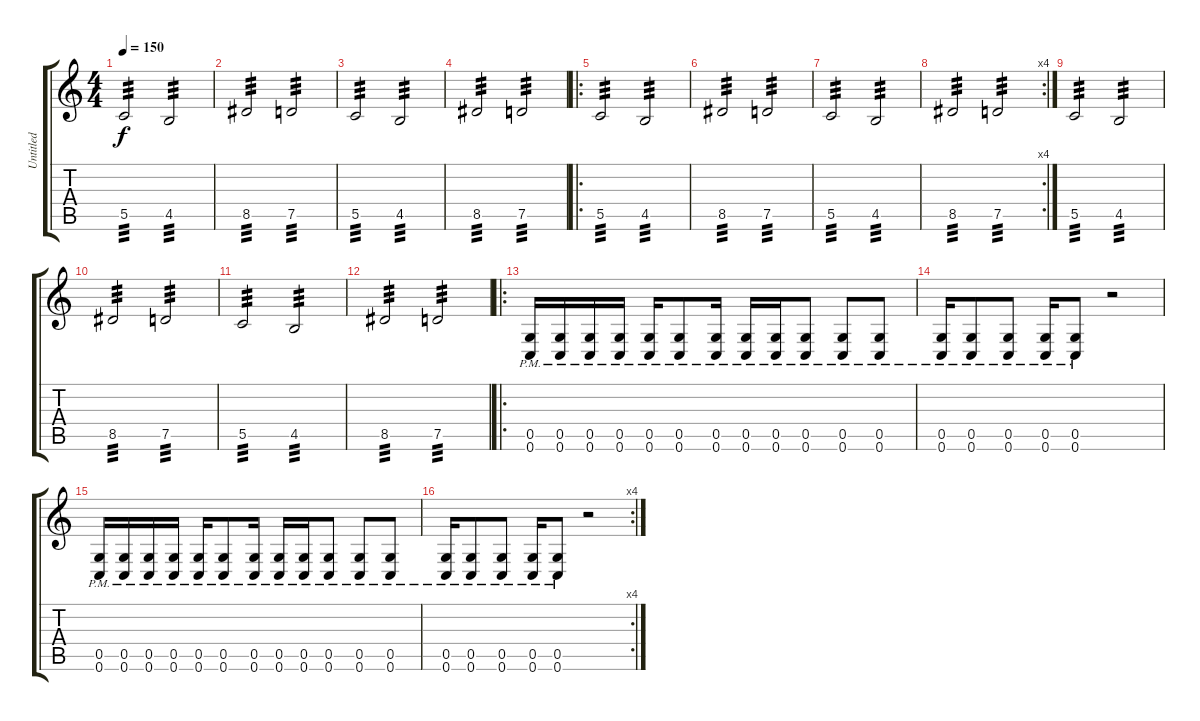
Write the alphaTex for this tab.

\track ("Untitled" "Untitled") {instrument distortionguitar}
\staff {score tabs}
\tuning (D4 A3 F3 C3 G2 C2) {hide}
\ts (4 4)
\tempo 150
\clef g2
\ks c
5.5.2{tp 3 dy f} 4.5.2{tp 3} |
8.5.2{tp 3} 7.5.2{tp 3} |
5.5.2{tp 3} 4.5.2{tp 3} |
8.5.2{tp 3} 7.5.2{tp 3} |
\ro
5.5.2{tp 3} 4.5.2{tp 3} |
8.5.2{tp 3} 7.5.2{tp 3} |
5.5.2{tp 3} 4.5.2{tp 3} |
\rc 4
8.5.2{tp 3} 7.5.2{tp 3} |
5.5.2{tp 3} 4.5.2{tp 3} |
8.5.2{tp 3} 7.5.2{tp 3} |
5.5.2{tp 3} 4.5.2{tp 3} |
8.5.2{tp 3} 7.5.2{tp 3} |
\ro
(0.5{pm} 0.6{pm}).16 (0.5{pm} 0.6{pm}).16 (0.5{pm} 0.6{pm}).16 (0.5{pm} 0.6{pm}).16 (0.5{pm} 0.6{pm}).16 (0.5{pm} 0.6{pm}).8 (0.5{pm} 0.6{pm}).16 (0.5{pm} 0.6{pm}).16 (0.5{pm} 0.6{pm}).16 (0.5{pm} 0.6{pm}).8 (0.5{pm} 0.6{pm}).8 (0.5{pm} 0.6{pm}).8 |
(0.5{pm} 0.6{pm}).16 (0.5{pm} 0.6{pm}).8 (0.5{pm} 0.6{pm}).8 (0.5{pm} 0.6{pm}).16 (0.5{pm} 0.6{pm}).8 r.2 |
(0.5{pm} 0.6{pm}).16 (0.5{pm} 0.6{pm}).16 (0.5{pm} 0.6{pm}).16 (0.5{pm} 0.6{pm}).16 (0.5{pm} 0.6{pm}).16 (0.5{pm} 0.6{pm}).8 (0.5{pm} 0.6{pm}).16 (0.5{pm} 0.6{pm}).16 (0.5{pm} 0.6{pm}).16 (0.5{pm} 0.6{pm}).8 (0.5{pm} 0.6{pm}).8 (0.5{pm} 0.6{pm}).8 |
\rc 4
(0.5{pm} 0.6{pm}).16 (0.5{pm} 0.6{pm}).8 (0.5{pm} 0.6{pm}).8 (0.5{pm} 0.6{pm}).16 (0.5{pm} 0.6{pm}).8 r.2
